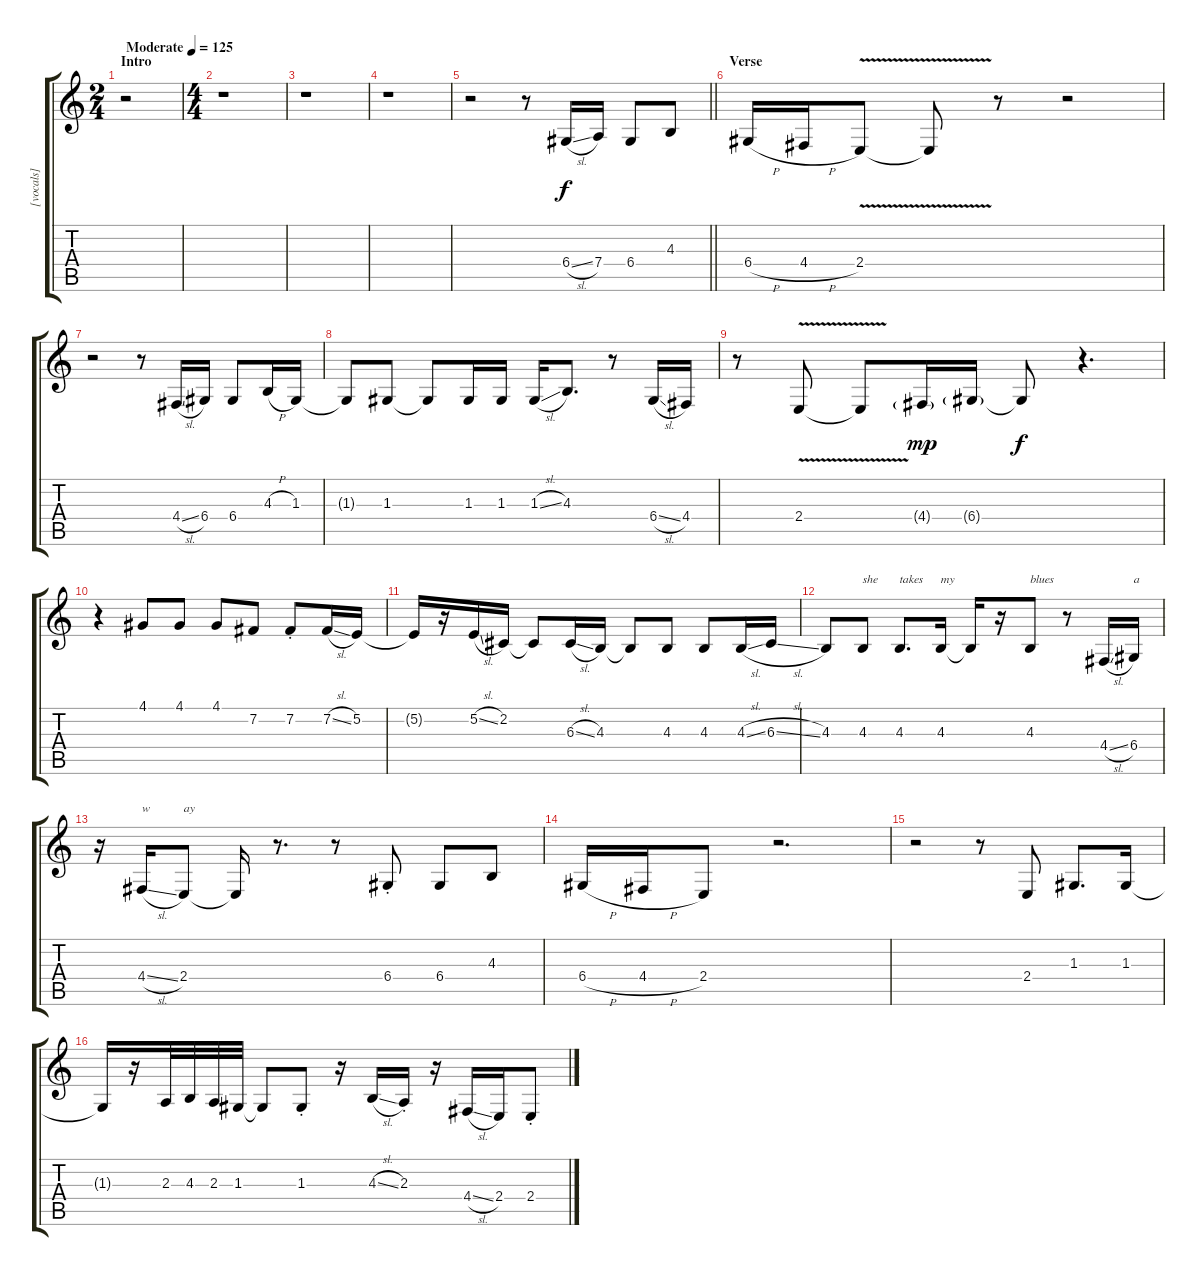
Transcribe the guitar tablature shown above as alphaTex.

\track ("[vocals]" "[vocals]") {instrument lead2sawtooth}
\staff {score tabs}
\tuning (E4 B3 G3 D3 A2 E2) {hide}
\ts (2 4)
\section ("" "Intro")
\tempo (125 "Moderate")
\clef g2
\ks c
r.2{dy f instrument lead2sawtooth} |
\ts (4 4)
r.1 |
r.1 |
r.1 |
\barLineRight lightlight
r.2 r.8 6.4{sl}.16 7.4.16 6.4.8 4.3.8 |
\section ("" "Verse")
6.4{h}.16 4.4{h}.16 2.4{v}.8 2.4{t}.8 r.8 r.2 |
r.2 r.8 4.4{sl}.16 6.4.16 6.4.8 4.3{h}.16 1.3.16 |
1.3{t}.8 1.3.8 1.3{t}.8 1.3.16 1.3.16 1.3{sl}.16 4.3.8{d} r.8 6.4{sl}.16 4.4.16 |
r.8 2.4{v}.8 2.4{t}.8 4.4{g}.16{dy mp} 6.4{g}.16 6.4{t}.8{dy f} r.4{d} |
r.4 4.1.8 4.1.8 4.1.8 7.2.8 7.2{st}.8 7.2{sl}.16 5.2.16 |
5.2{t}.16 r.16 5.2{sl}.16 2.2.16 2.2{t}.8 6.3{sl}.16 4.3.16 4.3{t}.8 4.3.8 4.3.8 4.3{sl}.16 6.3{sl}.16 |
4.3.8 4.3.8{txt "she"} 4.3.8{d txt "takes"} 4.3.16{txt "my"} 4.3{t}.16 r.16 4.3.8{txt "blues"} r.8 4.4{sl}.16 6.4.16{txt "a"} |
r.16 4.4{sl}.16{txt "w"} 2.4.8{txt "ay"} 2.4{t}.16 r.8{d} r.8 6.4{st}.8 6.4.8 4.3.8 |
6.4{h}.16 4.4{h}.16 2.4.8 r.2{d} |
r.2 r.8 2.4.8 1.3.8{d} 1.3.16 |
1.3{t}.16 r.16 2.3.32 4.3.32 2.3.32 1.3.32 1.3{t}.8 1.3{st}.8 r.16 4.3{sl}.16 2.3{st}.16 r.16 4.4{sl}.16 2.4.16 2.4{st}.8
